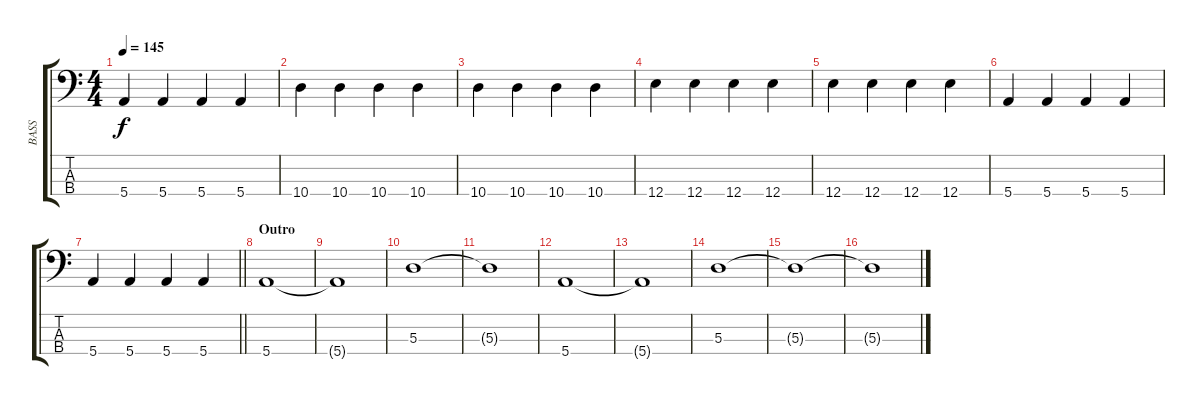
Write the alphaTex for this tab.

\track ("BASS" "BASS") {instrument electricbassfinger}
\staff {score tabs}
\tuning (G2 D2 A1 E1) {hide}
\ts (4 4)
\tempo 145
\clef f4
\ks c
5.4.4{dy f} 5.4.4 5.4.4 5.4.4 |
10.4.4 10.4.4 10.4.4 10.4.4 |
10.4.4 10.4.4 10.4.4 10.4.4 |
12.4.4 12.4.4 12.4.4 12.4.4 |
12.4.4 12.4.4 12.4.4 12.4.4 |
5.4.4 5.4.4 5.4.4 5.4.4 |
\barLineRight lightlight
5.4.4 5.4.4 5.4.4 5.4.4 |
\section ("" "Outro")
5.4.1 |
5.4{t}.1 |
5.3.1 |
5.3{t}.1 |
5.4.1 |
5.4{t}.1 |
5.3.1 |
5.3{t}.1 |
5.3{t}.1
